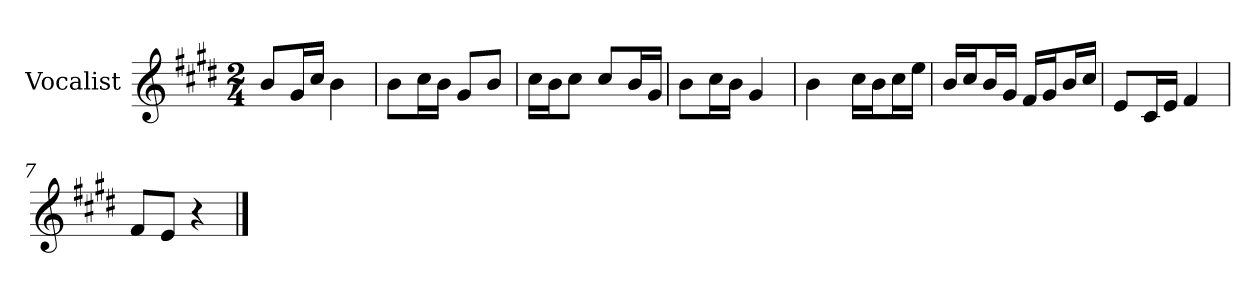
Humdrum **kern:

**kern
*part1
*staff1
*I"Vocalist
*k[f#c#g#d#]
*E:
*M2/4
=
8bL
16g#L
16cc#JJ
4b
=1
8bL
16cc#L
16bJJ
8g#L
8bJ
=2
16cc#LL
16bJ
8cc#J
8cc#L
16bL
16g#JJ
=3
8bL
16cc#L
16bJJ
4g#
=4
4b
16cc#LL
16bJ
16cc#L
16eeJJ
=5
16bLL
16cc#J
16bL
16g#JJ
16f#LL
16g#J
16bL
16cc#JJ
=6
8eL
16c#L
16eJJ
4f#
=7
8f#L
8eJ
4r
==
*-
